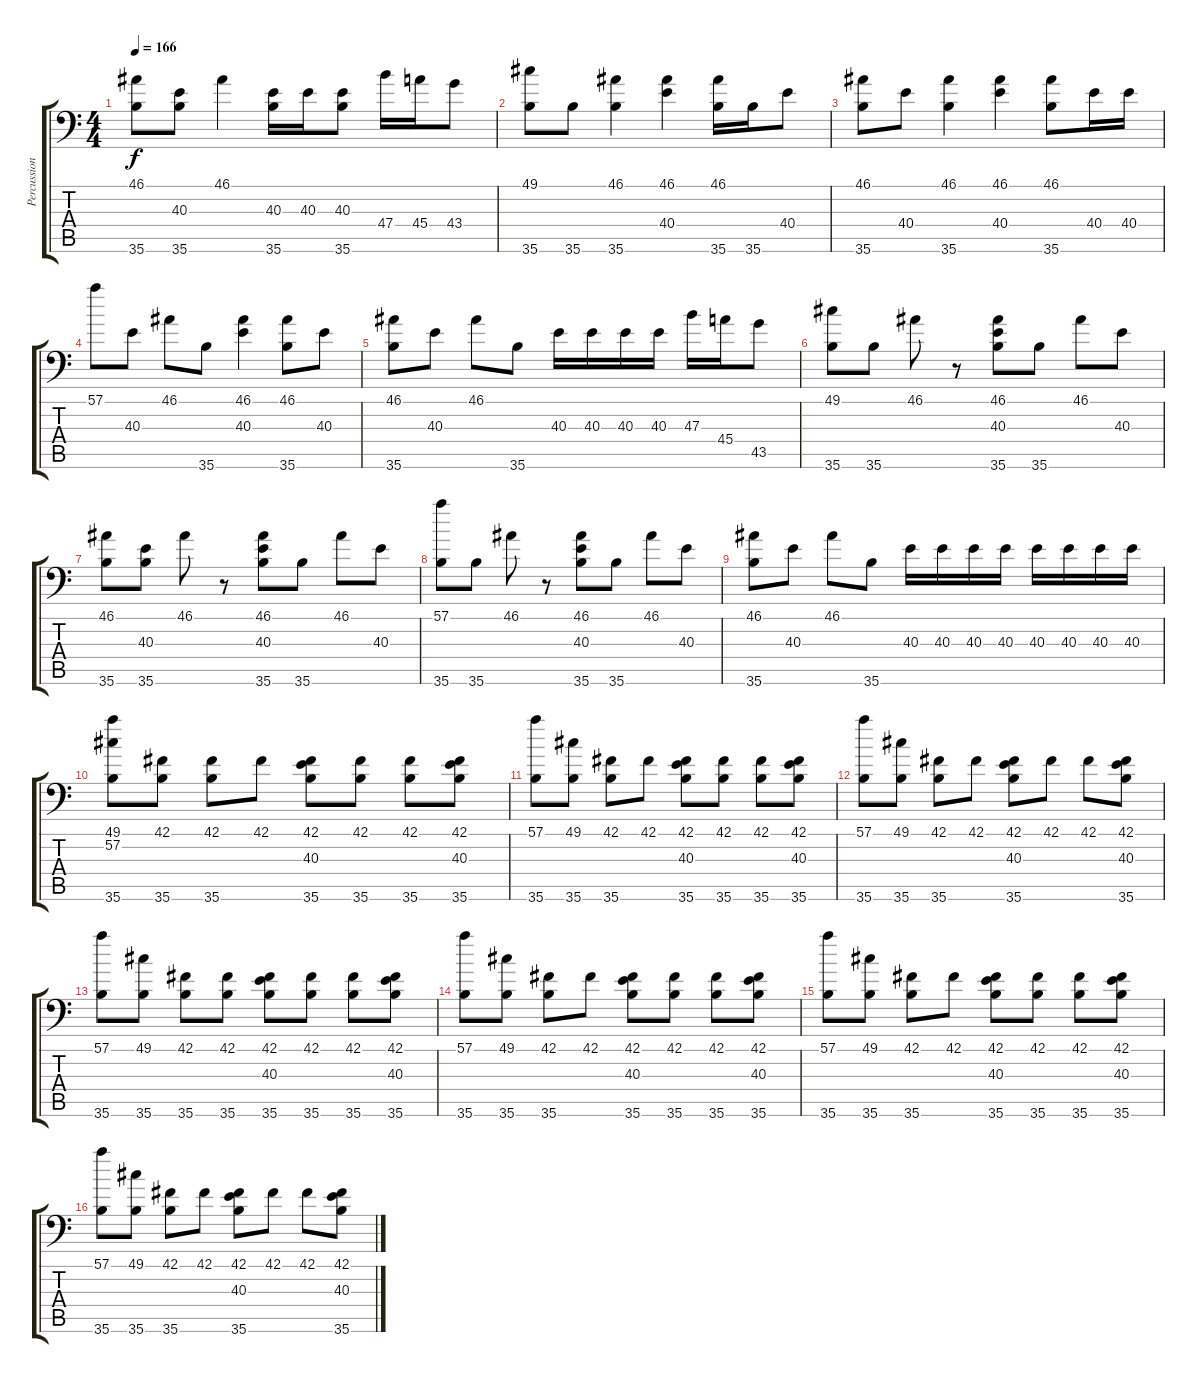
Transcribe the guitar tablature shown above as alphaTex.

\track ("Percussion" "Percussion") {instrument acousticgrandpiano}
\staff {score tabs}
\tuning (C-1 C-1 C-1 C-1 C-1 C-1) {hide}
\ts (4 4)
\tempo 166
\clef f4
\ks c
(46.1 35.6).8{dy f} (40.3 35.6).8 46.1.4 (40.3 35.6).16 40.3.16 (40.3 35.6).8 47.4.16 45.4.16 43.4.8 |
(49.1 35.6).8 35.6.8 (46.1 35.6).4 (46.1 40.4).4 (46.1 35.6).16 35.6.16 40.4.8 |
(46.1 35.6).8 40.4.8 (46.1 35.6).4 (46.1 40.4).4 (46.1 35.6).8 40.4.16 40.4.16 |
57.1.8 40.3.8 46.1.8 35.6.8 (46.1 40.3).4 (46.1 35.6).8 40.3.8 |
(46.1 35.6).8 40.3.8 46.1.8 35.6.8 40.3.16 40.3.16 40.3.16 40.3.16 47.3.16 45.4.16 43.5.8 |
(49.1 35.6).8 35.6.8 46.1.8 r.8 (46.1 40.3 35.6).8 35.6.8 46.1.8 40.3.8 |
(46.1 35.6).8 (40.3 35.6).8 46.1.8 r.8 (46.1 40.3 35.6).8 35.6.8 46.1.8 40.3.8 |
(57.1 35.6).8 35.6.8 46.1.8 r.8 (46.1 40.3 35.6).8 35.6.8 46.1.8 40.3.8 |
(46.1 35.6).8 40.3.8 46.1.8 35.6.8 40.3.16 40.3.16 40.3.16 40.3.16 40.3.16 40.3.16 40.3.16 40.3.16 |
(49.1 57.2 35.6).8 (42.1 35.6).8 (42.1 35.6).8 42.1.8 (42.1 40.3 35.6).8 (42.1 35.6).8 (42.1 35.6).8 (42.1 40.3 35.6).8 |
(57.1 35.6).8 (49.1 35.6).8 (42.1 35.6).8 42.1.8 (42.1 40.3 35.6).8 (42.1 35.6).8 (42.1 35.6).8 (42.1 40.3 35.6).8 |
(57.1 35.6).8 (49.1 35.6).8 (42.1 35.6).8 42.1.8 (42.1 40.3 35.6).8 42.1.8 42.1.8 (42.1 40.3 35.6).8 |
(57.1 35.6).8 (49.1 35.6).8 (42.1 35.6).8 (42.1 35.6).8 (42.1 40.3 35.6).8 (42.1 35.6).8 (42.1 35.6).8 (42.1 40.3 35.6).8 |
(57.1 35.6).8 (49.1 35.6).8 (42.1 35.6).8 42.1.8 (42.1 40.3 35.6).8 (42.1 35.6).8 (42.1 35.6).8 (42.1 40.3 35.6).8 |
(57.1 35.6).8 (49.1 35.6).8 (42.1 35.6).8 42.1.8 (42.1 40.3 35.6).8 (42.1 35.6).8 (42.1 35.6).8 (42.1 40.3 35.6).8 |
(57.1 35.6).8 (49.1 35.6).8 (42.1 35.6).8 42.1.8 (42.1 40.3 35.6).8 42.1.8 42.1.8 (42.1 40.3 35.6).8
